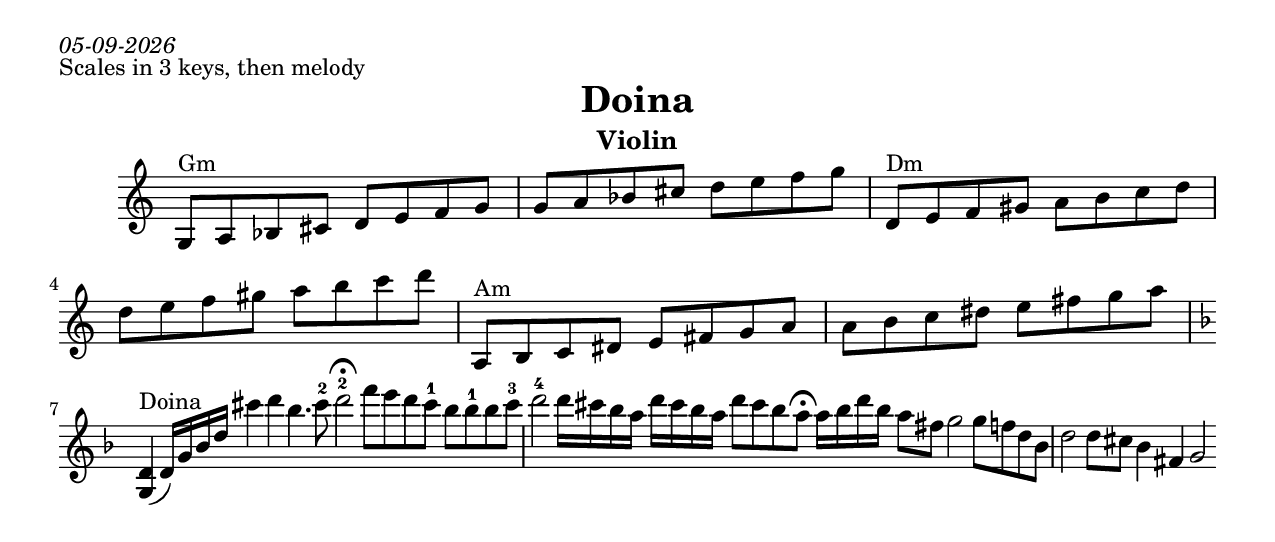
\version "2.24.0"
\include "english.ly"
%\pointAndClickOff
\paper{
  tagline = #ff
  print-all-headers = ##t
  #(set-paper-size "letter")
}
date = #(strftime "%d-%m-%Y" (localtime (current-time)))

\markup{ \italic{ \date }  }

\markup{Scales in 3 keys, then melody }

global = {
  \clef treble
  %\key d \minor
  \time 12/4
  \set Score.rehearsalMarkFormatter = #format-mark-box-alphabet
}

%#################################### Melody ########################
%melody =  \transpose c d \relative c' {  %transpose for clarinet
orbitA = { d16 [cs bf a] }

melody = \relative c''{
  \global
  \override Staff.TimeSignature.stencil = ##f
   \time 4/4
   \key c\major

   % Scales
   g,8 ^Gm a bf cs d e f g  %gm
   g8  a bf cs d e f g

   d,^Dm e f gs a b c d
    d e f gs a b c d

   a,, ^Am b c ds e fs g a
    a b c ds e fs g a|

   \break

   \key d \minor
   \time 12/4
   <g,, d'>4 ^Doina (d'16) g bf d  cs'4 d bf4.  cs8-2 d2-2\fermata
   f8  [e  d cs-1]
   bf  bf-1 bf cs-3 |

   d2-4


   \repeat unfold 2 { \orbitA }
   d8 [cs bf a \fermata]
   %end cadence
   a16 [bf d bf]
   a8 fs g2
   %decend
   g8 f d bf
   d2

   d8 cs bf4 fs g2
   % key change coming
   %g4 gs a



}
%################################# Lyrics #####################
%\addlyrics{ \set stanza = #"1. " }
%################################# Chords #######################
harmonies = \chordmode {

}

\score {
  <<
    \new ChordNames {
      \set chordChanges = ##f
      \harmonies
    }
    \new Staff   \melody
  >>
  \header{
    title= "Doina"
    subtitle=""
    composer= ""
    instrument = "Violin"
    arranger= ""
  }
  \midi{\tempo 4 = 120}
  \layout{indent = 1.0\cm}
}
%{
% more verses:
\markup{}
\markup {
  \fill-line {
    \hspace #0.1 % distance from left margin
    \column {
      \line { "1."
	\column {
	  ""
	}
      }
      \hspace #0.2 % vertical distance between verses
      \line { "2."
	\column {
	 ""
	}
      }
    }
    \hspace #0.1  % horiz. distance between columns
    \column {
      \line { "3."
	\column {
	  ""
	}
      }
      \hspace #0.2 % distance between verses
      \line { "4."
	\column {
	 ""
	}
      }
    }
    \hspace #0.1 % distance to right margin
  }
}

%}
